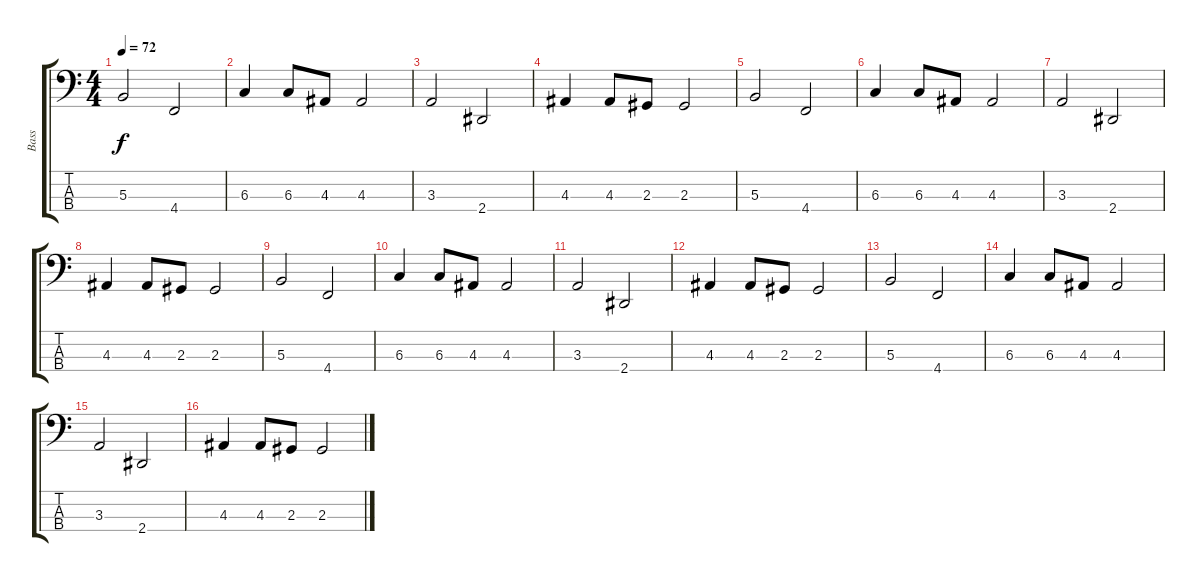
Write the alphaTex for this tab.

\track ("Bass" "Bass") {instrument electricbassfinger}
\staff {score tabs}
\tuning (E2 B1 Gb1 Db1) {hide}
\ts (4 4)
\tempo 72
\clef f4
\ks c
5.3.2{dy f} 4.4.2 |
6.3.4 6.3.8 4.3.8 4.3.2 |
3.3.2 2.4.2 |
4.3.4 4.3.8 2.3.8 2.3.2 |
5.3.2 4.4.2 |
6.3.4 6.3.8 4.3.8 4.3.2 |
3.3.2 2.4.2 |
4.3.4 4.3.8 2.3.8 2.3.2 |
5.3.2 4.4.2 |
6.3.4 6.3.8 4.3.8 4.3.2 |
3.3.2 2.4.2 |
4.3.4 4.3.8 2.3.8 2.3.2 |
5.3.2 4.4.2 |
6.3.4 6.3.8 4.3.8 4.3.2 |
3.3.2 2.4.2 |
4.3.4 4.3.8 2.3.8 2.3.2
